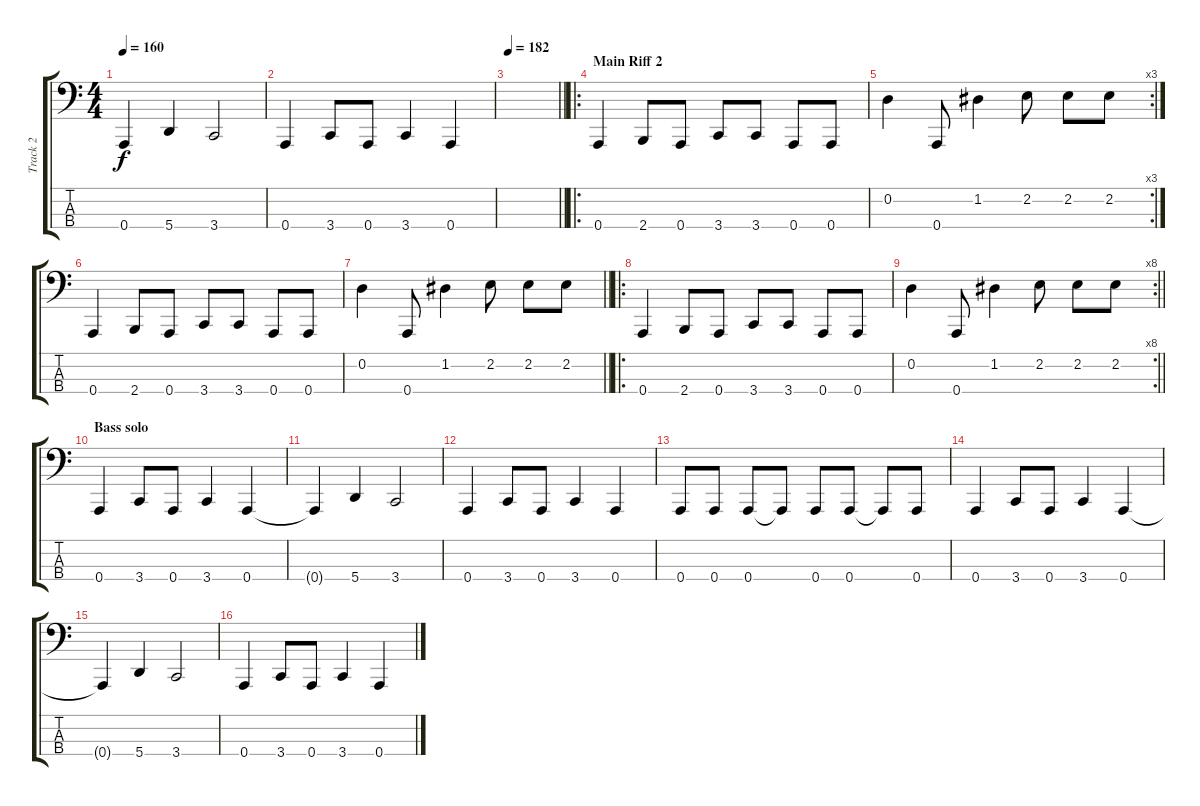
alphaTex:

\track ("Track 2" "Track 2") {instrument slapbass1}
\staff {score tabs}
\tuning (G2 D2 A1 A0) {hide}
\ts (4 4)
\tempo 160
\clef f4
\ks c
0.4{t}.4{dy f} 5.4.4 3.4.2 |
0.4.4 3.4.8 0.4.8 3.4.4 0.4.4 |
\tempo 182
\barLineRight lightlight
|
\ro
\section ("" "Main Riff 2")
0.4.4 2.4.8 0.4.8 3.4.8 3.4.8 0.4.8 0.4.8 |
\rc 3
0.2.4 0.4.8 1.2.4 2.2.8 2.2.8 2.2.8 |
0.4.4 2.4.8 0.4.8 3.4.8 3.4.8 0.4.8 0.4.8 |
\barLineRight lightlight
0.2.4 0.4.8 1.2.4 2.2.8 2.2.8 2.2.8 |
\ro
0.4.4 2.4.8 0.4.8 3.4.8 3.4.8 0.4.8 0.4.8 |
\rc 8
\barLineRight lightlight
0.2.4 0.4.8 1.2.4 2.2.8 2.2.8 2.2.8 |
\section ("" "Bass solo")
0.4.4 3.4.8 0.4.8 3.4.4 0.4.4 |
0.4{t}.4 5.4.4 3.4.2 |
0.4.4 3.4.8 0.4.8 3.4.4 0.4.4 |
0.4.8 0.4.8 0.4.8 0.4{t}.8 0.4.8 0.4.8 0.4{t}.8 0.4.8 |
0.4.4 3.4.8 0.4.8 3.4.4 0.4.4 |
0.4{t}.4 5.4.4 3.4.2 |
0.4.4 3.4.8 0.4.8 3.4.4 0.4.4
